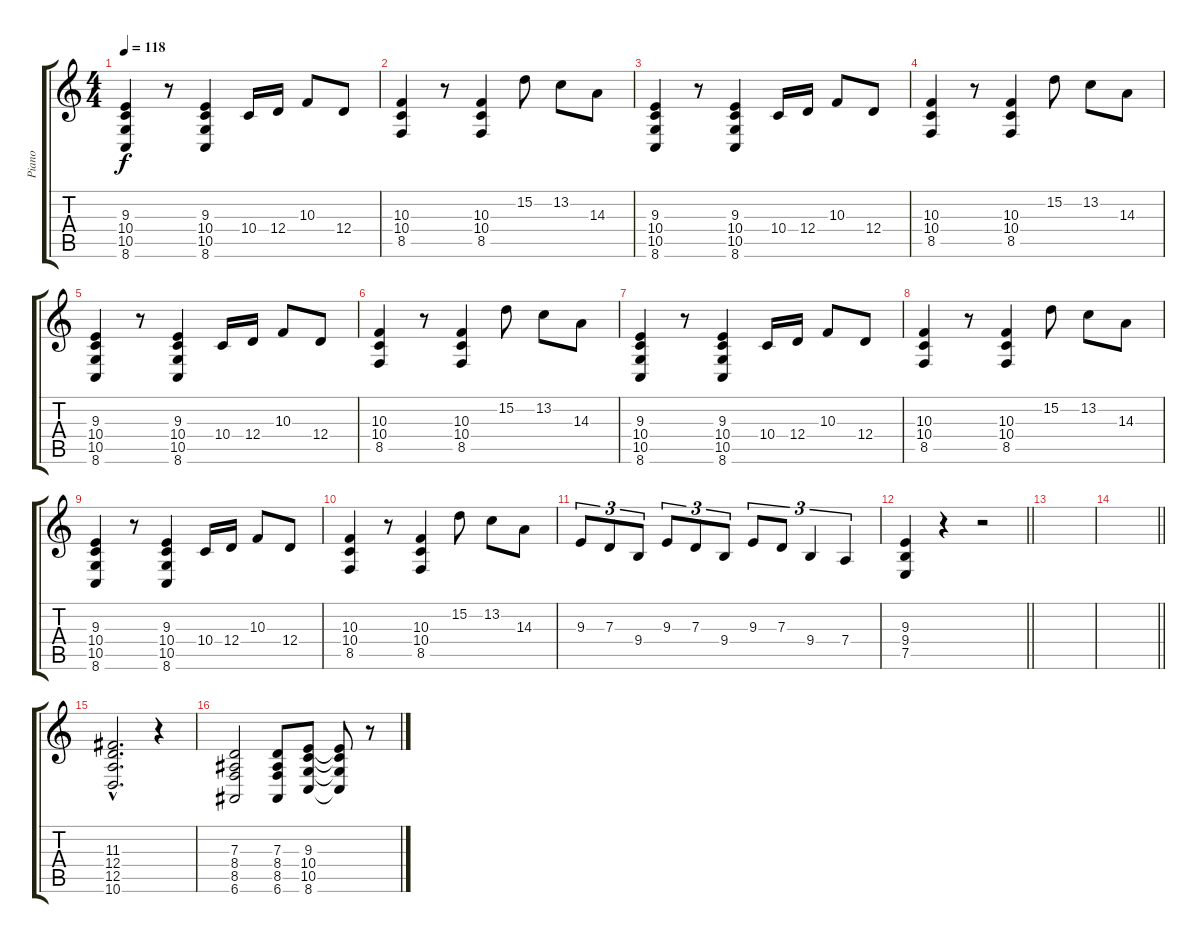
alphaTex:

\track ("Piano" "Piano") {instrument acousticgrandpiano}
\staff {score tabs}
\tuning (E4 B3 G3 D3 A2 E2) {hide}
\ts (4 4)
\tempo 118
\clef g2
\ks c
(9.3 10.4 10.5 8.6).4{dy f} r.8 (9.3 10.4 10.5 8.6).4 10.4.16 12.4.16 10.3.8 12.4.8 |
(10.3 10.4 8.5).4 r.8 (10.3 10.4 8.5).4 15.2.8 13.2.8 14.3.8 |
(9.3 10.4 10.5 8.6).4 r.8 (9.3 10.4 10.5 8.6).4 10.4.16 12.4.16 10.3.8 12.4.8 |
(10.3 10.4 8.5).4 r.8 (10.3 10.4 8.5).4 15.2.8 13.2.8 14.3.8 |
(9.3 10.4 10.5 8.6).4 r.8 (9.3 10.4 10.5 8.6).4 10.4.16 12.4.16 10.3.8 12.4.8 |
(10.3 10.4 8.5).4 r.8 (10.3 10.4 8.5).4 15.2.8 13.2.8 14.3.8 |
(9.3 10.4 10.5 8.6).4 r.8 (9.3 10.4 10.5 8.6).4 10.4.16 12.4.16 10.3.8 12.4.8 |
(10.3 10.4 8.5).4 r.8 (10.3 10.4 8.5).4 15.2.8 13.2.8 14.3.8 |
(9.3 10.4 10.5 8.6).4 r.8 (9.3 10.4 10.5 8.6).4 10.4.16 12.4.16 10.3.8 12.4.8 |
(10.3 10.4 8.5).4 r.8 (10.3 10.4 8.5).4 15.2.8 13.2.8 14.3.8 |
9.3.8{tu (3 2)} 7.3.8{tu (3 2)} 9.4.8{tu (3 2)} 9.3.8{tu (3 2)} 7.3.8{tu (3 2)} 9.4.8{tu (3 2)} 9.3.8{tu (3 2)} 7.3.8{tu (3 2)} 9.4.4{tu (3 2)} 7.4.4{tu (3 2)} |
\barLineRight lightlight
(9.3 9.4 7.5).4 r.4 r.2 |
|
\barLineRight lightlight
|
(11.3{hac} 12.4{hac} 12.5{hac} 10.6{hac}).2{d} r.4 |
(7.3 8.4 8.5 6.6).2 (7.3 8.4 8.5 6.6).8 (9.3 10.4 10.5 8.6).8 (9.3{t} 10.4{t} 10.5{t} 8.6{t}).8 r.8
